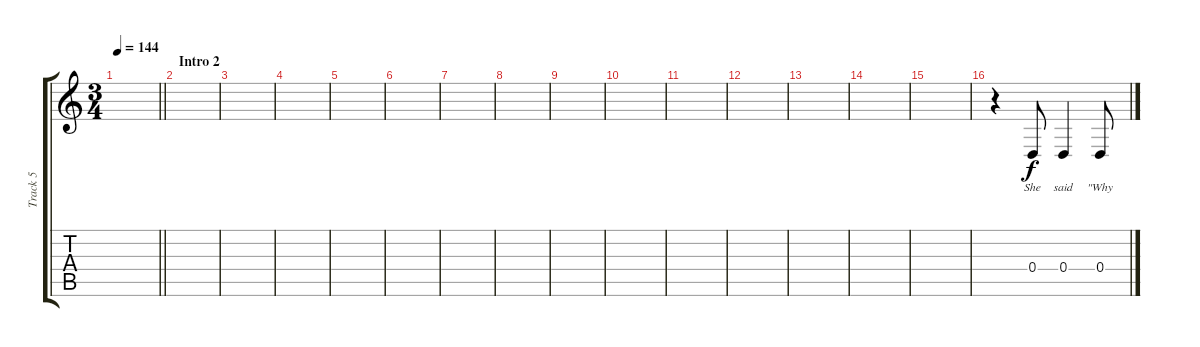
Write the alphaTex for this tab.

\track ("Track 5" "Track 5") {instrument clarinet}
\staff {score tabs}
\tuning (E4 B3 G3 D3 A2 D2) {hide}
\ts (3 4)
\tempo 144
\clef g2
\barLineRight lightlight
\ks c
|
\section ("" "Intro 2")
|
|
|
|
|
|
|
|
|
|
|
|
|
|
r.4 0.4.8{lyrics (0 "She") lyrics (1 "") lyrics (2 "") lyrics (3 "") lyrics (4 "")} 0.4.4{lyrics (0 "said") lyrics (1 "") lyrics (2 "") lyrics (3 "") lyrics (4 "")} 0.4.8{lyrics (0 "\"Why") lyrics (1 "") lyrics (2 "") lyrics (3 "") lyrics (4 "")}
